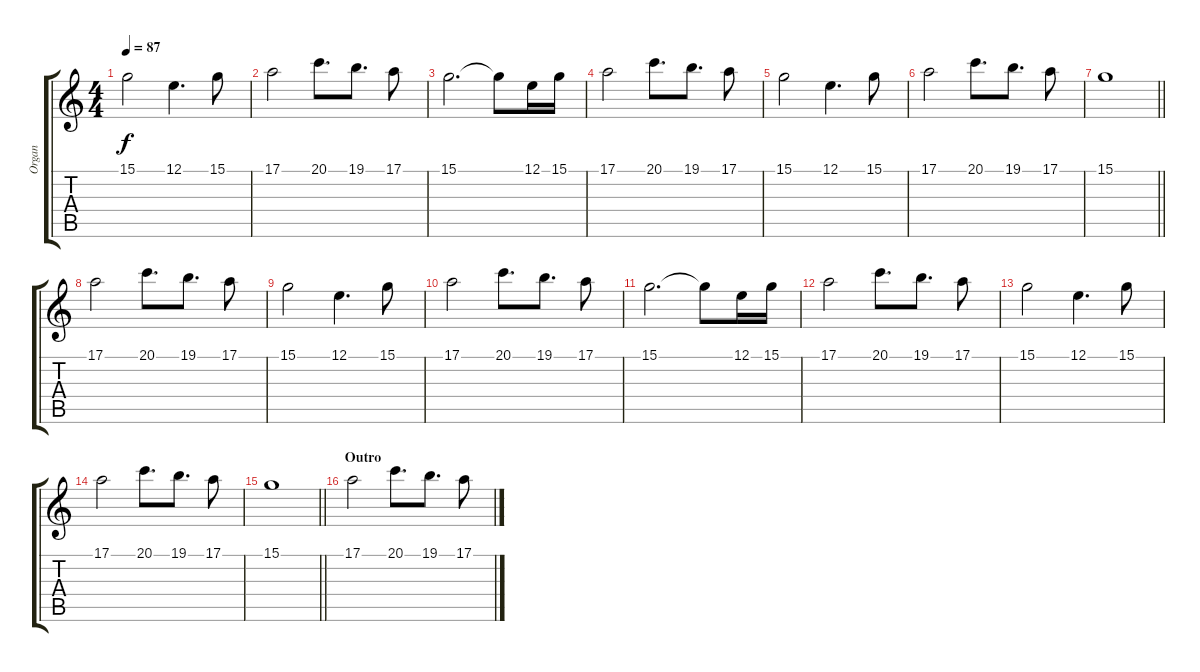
\track ("Organ" "Organ") {instrument drawbarorgan}
\staff {score tabs}
\tuning (E4 B3 G3 D3 A2 E2) {hide}
\ts (4 4)
\tempo 87
\clef g2
\ks c
15.1.2{dy f} 12.1.4{d} 15.1.8 |
17.1.2 20.1.8{d} 19.1.8{d} 17.1.8 |
15.1.2{d} 15.1{t}.8 12.1.16 15.1.16 |
17.1.2 20.1.8{d} 19.1.8{d} 17.1.8 |
15.1.2 12.1.4{d} 15.1.8 |
17.1.2 20.1.8{d} 19.1.8{d} 17.1.8 |
\barLineRight lightlight
15.1.1 |
17.1.2 20.1.8{d} 19.1.8{d} 17.1.8 |
15.1.2 12.1.4{d} 15.1.8 |
17.1.2 20.1.8{d} 19.1.8{d} 17.1.8 |
15.1.2{d} 15.1{t}.8 12.1.16 15.1.16 |
17.1.2 20.1.8{d} 19.1.8{d} 17.1.8 |
15.1.2 12.1.4{d} 15.1.8 |
17.1.2 20.1.8{d} 19.1.8{d} 17.1.8 |
\barLineRight lightlight
15.1.1 |
\section ("" "Outro")
17.1.2 20.1.8{d} 19.1.8{d} 17.1.8
